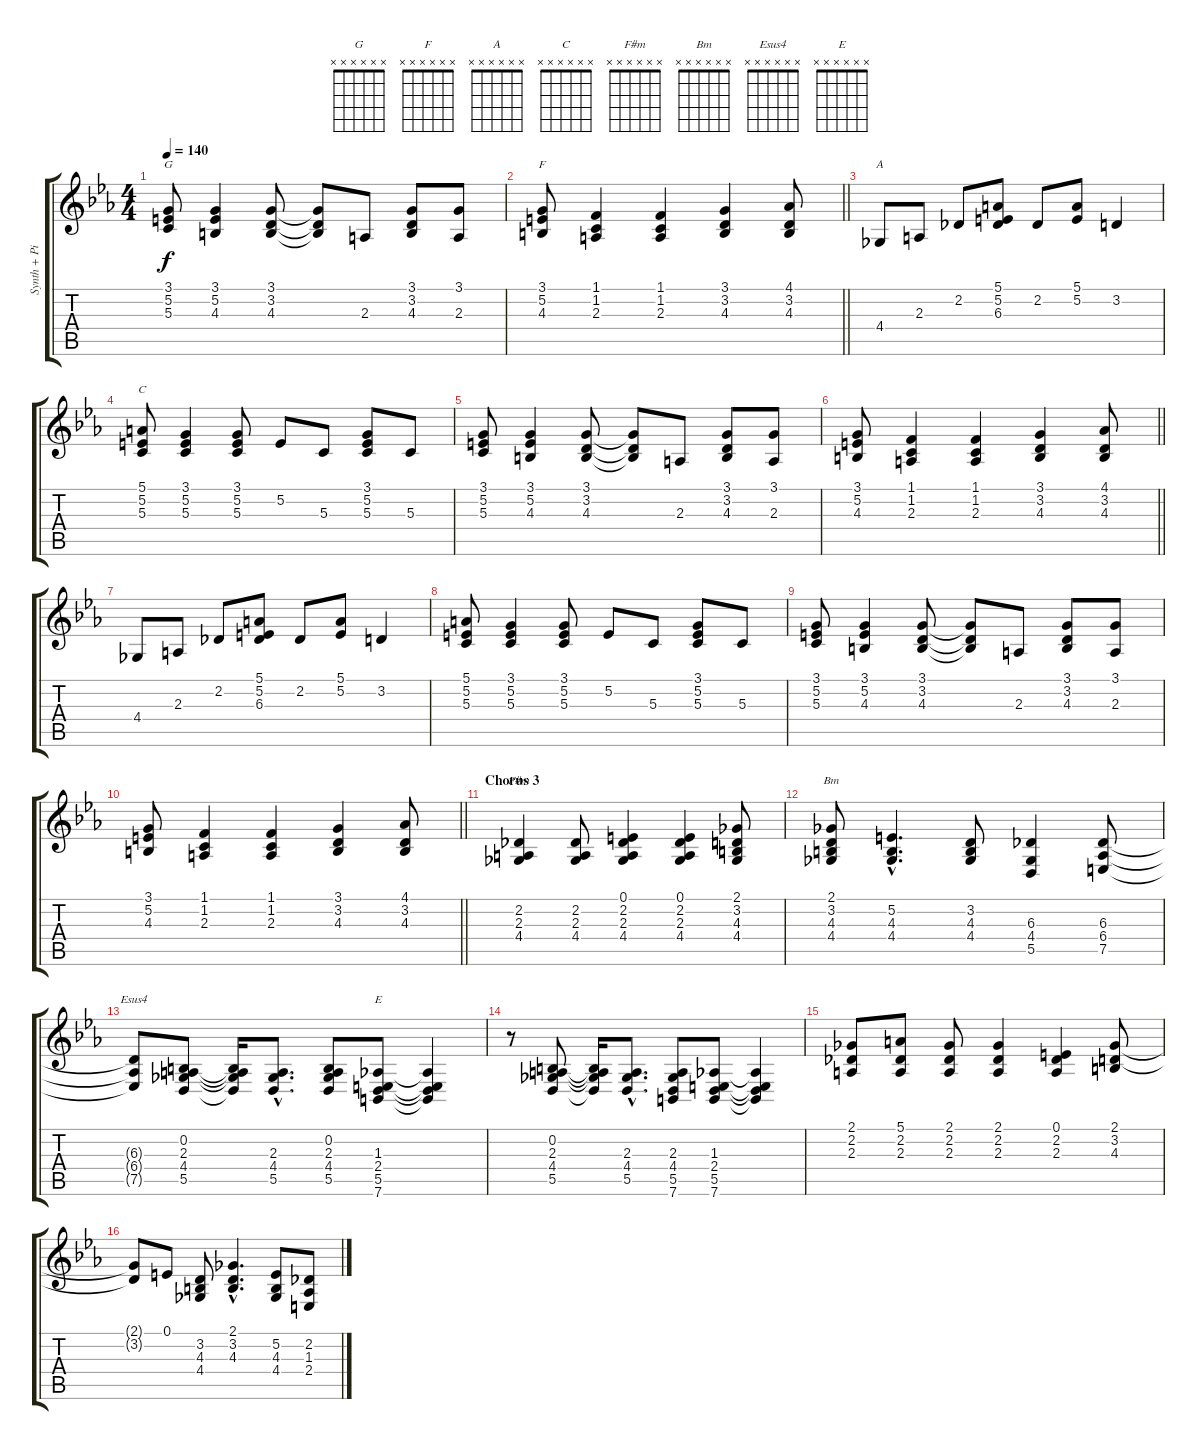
\track ("Synth + Piano RH - Elton John" "Synth + Pi") {instrument acousticgrandpiano}
\staff {score tabs}
\tuning (E4 B3 G3 D3 A2 E2) {hide}
\chord ("G" x x x x x x)
\chord ("F" x x x x x x)
\chord ("A" x x x x x x)
\chord ("C" x x x x x x)
\chord ("F#m" x x x x x x)
\chord ("Bm" x x x x x x)
\chord ("Esus4" x x x x x x)
\chord ("E" x x x x x x)
\ts (4 4)
\tempo 140
\clef g2
\ks cminor
(3.1 5.2 5.3).8{ch "G" dy f} (3.1 5.2 4.3).4 (3.1 3.2 4.3).8 (3.1{t} 3.2{t} 4.3{t}).8 2.3.8 (3.1 3.2 4.3).8 (3.1 2.3).8 |
\barLineRight lightlight
(3.1 5.2 4.3).8{ch "F"} (1.1 1.2 2.3).4 (1.1 1.2 2.3).4 (3.1 3.2 4.3).4 (4.1 3.2 4.3).8 |
4.4.8{ch "A"} 2.3.8 2.2.8 (5.1 5.2 6.3).8 2.2.8 (5.1 5.2).8 3.2.4 |
(5.1 5.2 5.3).8{ch "C"} (3.1 5.2 5.3).4 (3.1 5.2 5.3).8 5.2.8 5.3.8 (3.1 5.2 5.3).8 5.3.8 |
(3.1 5.2 5.3).8 (3.1 5.2 4.3).4 (3.1 3.2 4.3).8 (3.1{t} 3.2{t} 4.3{t}).8 2.3.8 (3.1 3.2 4.3).8 (3.1 2.3).8 |
\barLineRight lightlight
(3.1 5.2 4.3).8 (1.1 1.2 2.3).4 (1.1 1.2 2.3).4 (3.1 3.2 4.3).4 (4.1 3.2 4.3).8 |
4.4.8 2.3.8 2.2.8 (5.1 5.2 6.3).8 2.2.8 (5.1 5.2).8 3.2.4 |
(5.1 5.2 5.3).8 (3.1 5.2 5.3).4 (3.1 5.2 5.3).8 5.2.8 5.3.8 (3.1 5.2 5.3).8 5.3.8 |
(3.1 5.2 5.3).8 (3.1 5.2 4.3).4 (3.1 3.2 4.3).8 (3.1{t} 3.2{t} 4.3{t}).8 2.3.8 (3.1 3.2 4.3).8 (3.1 2.3).8 |
\barLineRight lightlight
(3.1 5.2 4.3).8 (1.1 1.2 2.3).4 (1.1 1.2 2.3).4 (3.1 3.2 4.3).4 (4.1 3.2 4.3).8 |
\section ("" "Chorus 3")
(2.2 2.3 4.4).4{ch "F#m"} (2.2 2.3 4.4).8 (0.1 2.2 2.3 4.4).4 (0.1 2.2 2.3 4.4).4 (2.1 3.2 4.3 4.4).8 |
(2.1 3.2 4.3 4.4).8{ch "Bm"} (5.2{hac} 4.3{hac} 4.4{hac}).4{d} (3.2 4.3 4.4).8 (6.3 4.4 5.5).4 (6.3 6.4 7.5).8 |
(6.3{t} 6.4{t} 7.5{t}).8{ch "Esus4"} (0.2 2.3 4.4 5.5).8 (0.2{t} 2.3{t} 4.4{t} 5.5{t}).16 (2.3{hac} 4.4{hac} 5.5{hac}).8{d} (0.2 2.3 4.4 5.5).8 (1.3 2.4 5.5 7.6).8{ch "E"} (1.3{t} 2.4{t} 5.5{t} 7.6{t}).4 |
r.8 (0.2 2.3 4.4 5.5).8 (0.2{t} 2.3{t} 4.4{t} 5.5{t}).16 (2.3{hac} 4.4{hac} 5.5{hac}).8{d} (2.3 4.4 5.5 7.6).8 (1.3 2.4 5.5 7.6).8 (1.3{t} 2.4{t} 5.5{t} 7.6{t}).4 |
(2.1 2.2 2.3).8 (5.1 2.2 2.3).8 (2.1 2.2 2.3).8 (2.1 2.2 2.3).4 (0.1 2.2 2.3).4 (2.1 3.2 4.3).8 |
(2.1{t} 3.2{t}).8 0.1.8 (3.2 4.3 4.4).8 (2.1{hac} 3.2{hac} 4.3{hac}).4{d} (5.2 4.3 4.4).8 (2.2 1.3 2.4).8
